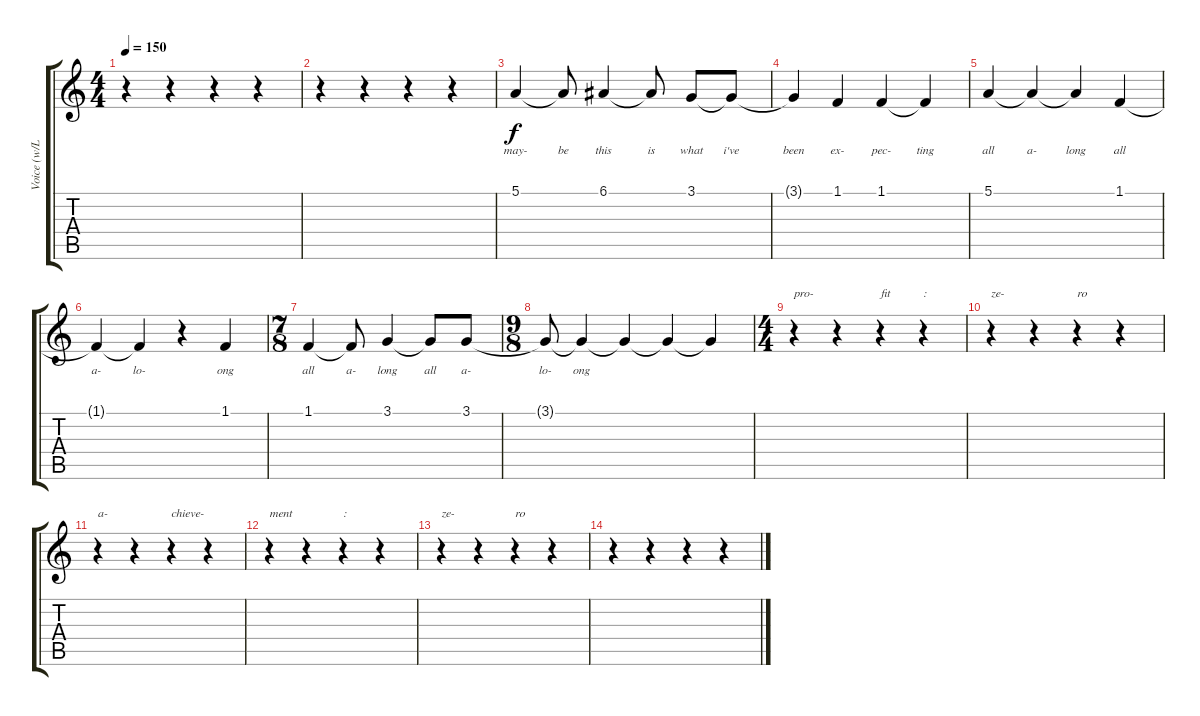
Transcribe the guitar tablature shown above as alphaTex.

\track ("Voice (w/Lyrics)" "Voice (w/L") {instrument sopranosax}
\staff {score tabs}
\tuning (E4 B3 G3 D3 A2 D2) {hide}
\ts (4 4)
\tempo 150
\clef g2
\ks c
r.4{dy f} r.4 r.4 r.4 |
r.4 r.4 r.4 r.4 |
5.1.4{lyrics (0 "may-") lyrics (1 "") lyrics (2 "") lyrics (3 "") lyrics (4 "")} 5.1{t}.8{lyrics (0 "be") lyrics (1 "") lyrics (2 "") lyrics (3 "") lyrics (4 "")} 6.1.4{lyrics (0 "this") lyrics (1 "") lyrics (2 "") lyrics (3 "") lyrics (4 "")} 6.1{t}.8{lyrics (0 "is") lyrics (1 "") lyrics (2 "") lyrics (3 "") lyrics (4 "")} 3.1.8{lyrics (0 "what") lyrics (1 "") lyrics (2 "") lyrics (3 "") lyrics (4 "")} 3.1{t}.8{lyrics (0 "i've") lyrics (1 "") lyrics (2 "") lyrics (3 "") lyrics (4 "")} |
3.1{t}.4{lyrics (0 "been") lyrics (1 "") lyrics (2 "") lyrics (3 "") lyrics (4 "")} 1.1.4{lyrics (0 "ex-") lyrics (1 "") lyrics (2 "") lyrics (3 "") lyrics (4 "")} 1.1.4{lyrics (0 "pec-") lyrics (1 "") lyrics (2 "") lyrics (3 "") lyrics (4 "")} 1.1{t}.4{lyrics (0 "ting") lyrics (1 "") lyrics (2 "") lyrics (3 "") lyrics (4 "")} |
5.1.4{lyrics (0 "all") lyrics (1 "") lyrics (2 "") lyrics (3 "") lyrics (4 "")} 5.1{t}.4{lyrics (0 "a-") lyrics (1 "") lyrics (2 "") lyrics (3 "") lyrics (4 "")} 5.1{t}.4{lyrics (0 "long") lyrics (1 "") lyrics (2 "") lyrics (3 "") lyrics (4 "")} 1.1.4{lyrics (0 "all") lyrics (1 "") lyrics (2 "") lyrics (3 "") lyrics (4 "")} |
1.1{t}.4{lyrics (0 "a-") lyrics (1 "") lyrics (2 "") lyrics (3 "") lyrics (4 "")} 1.1{t}.4{lyrics (0 "lo-") lyrics (1 "") lyrics (2 "") lyrics (3 "") lyrics (4 "")} r.4 1.1.4{lyrics (0 "ong") lyrics (1 "") lyrics (2 "") lyrics (3 "") lyrics (4 "")} |
\ts (7 8)
1.1.4{lyrics (0 "all") lyrics (1 "") lyrics (2 "") lyrics (3 "") lyrics (4 "")} 1.1{t}.8{lyrics (0 "a-") lyrics (1 "") lyrics (2 "") lyrics (3 "") lyrics (4 "")} 3.1.4{lyrics (0 "long") lyrics (1 "") lyrics (2 "") lyrics (3 "") lyrics (4 "")} 3.1{t}.8{lyrics (0 "all") lyrics (1 "") lyrics (2 "") lyrics (3 "") lyrics (4 "")} 3.1.8{lyrics (0 "a-") lyrics (1 "") lyrics (2 "") lyrics (3 "") lyrics (4 "")} |
\ts (9 8)
3.1{t}.8{lyrics (0 "lo-") lyrics (1 "") lyrics (2 "") lyrics (3 "") lyrics (4 "")} 3.1{t}.4{lyrics (0 "ong") lyrics (1 "") lyrics (2 "") lyrics (3 "") lyrics (4 "")} 3.1{t}.4 3.1{t}.4 3.1{t}.4 |
\ts (4 4)
r.4{txt "pro-"} r.4 r.4{txt "fit"} r.4{txt ":"} |
r.4{txt "ze-"} r.4 r.4{txt "ro"} r.4 |
r.4{txt "a-"} r.4 r.4{txt "chieve-"} r.4 |
r.4{txt "ment"} r.4 r.4{txt ":"} r.4 |
r.4{txt "ze-"} r.4 r.4{txt "ro"} r.4 |
r.4 r.4 r.4 r.4
